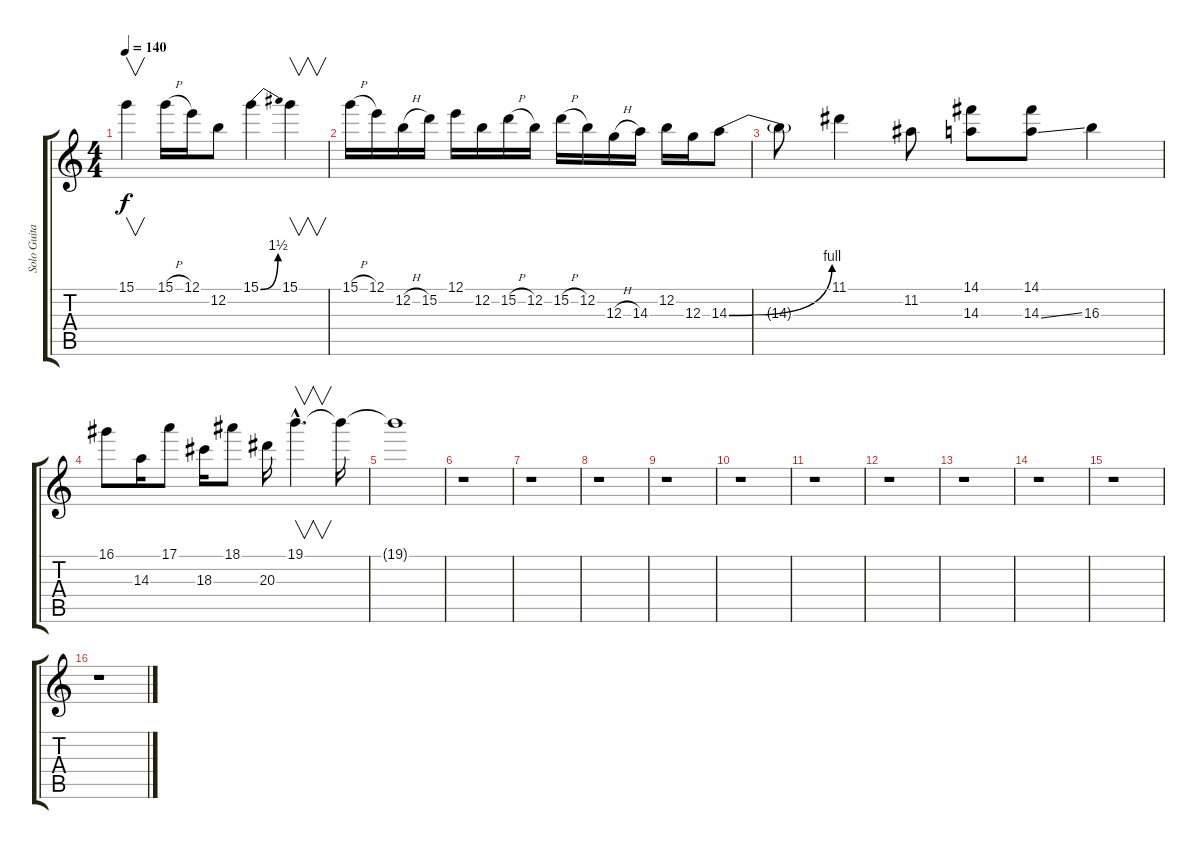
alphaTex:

\track ("Solo Guitar(Guit. 5)" "Solo Guita") {instrument overdrivenguitar}
\staff {score tabs}
\tuning (E4 B3 G3 D3 A2 E2) {hide}
\ts (4 4)
\tempo 140
\clef g2
\ks c
15.1.4{v dy f} 15.1{h}.16 12.1.16 12.2.8 15.1{be (bend 0 0 60 6)}.4 15.1.4{v} |
15.1{h}.16 12.1.16 12.2{h}.16 15.2.16 12.1.16 12.2.16 15.2{h}.16 12.2.16 15.2{h}.16 12.2.16 12.3{h}.16 14.3.16 12.2.16 12.3.16 14.3{be (bend 0 0 60 4)}.8 |
14.3{t}.8 11.1.4 11.2.8 (14.1 14.3).8 (14.1 14.3{ss}).8 16.3.4 |
16.1.8 14.3.16 17.1.8 18.3.16 18.1.8 20.3.16 19.1{hac}.4{v d} 19.1{t}.16 |
19.1{t}.1 |
r.1 |
r.1 |
r.1 |
r.1 |
r.1 |
r.1 |
r.1 |
r.1 |
r.1 |
r.1 |
r.1
